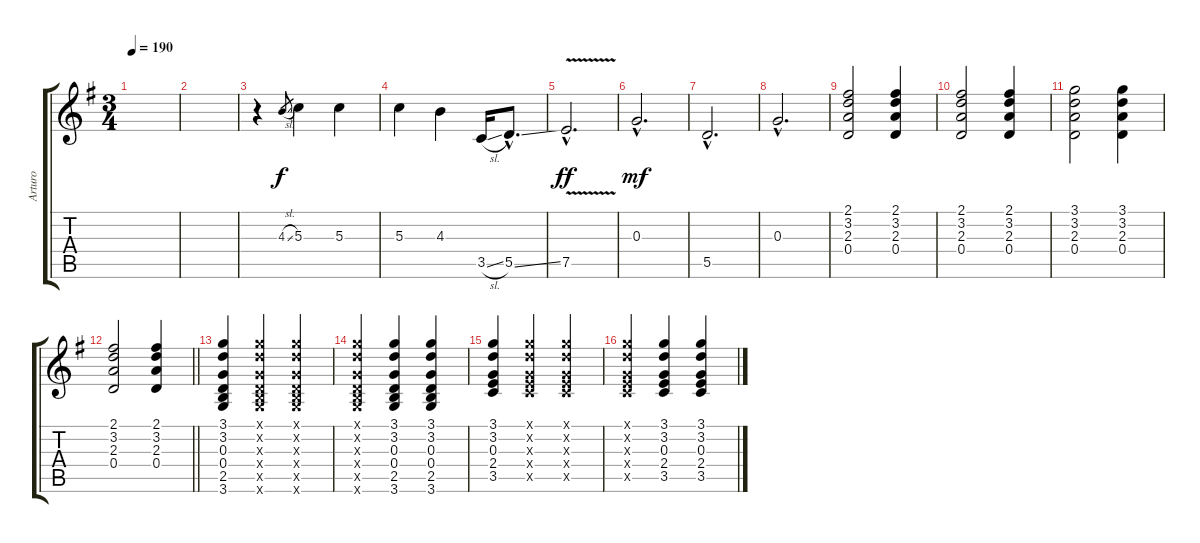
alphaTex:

\track ("Arturo" "Arturo") {instrument acousticguitarsteel}
\staff {score tabs}
\tuning (E4 B3 G3 D3 A2 E2) {hide}
\ts (3 4)
\tempo 190
\clef g2
\ks g
|
|
r.4 4.3{sl}.8{gr} 5.3.4 5.3.4 |
5.3.4 4.3.4 3.5{sl}.16 5.5{ss hac}.8{d} |
7.5{v hac}.2{d dy ff} |
0.3{hac}.2{d dy mf} |
5.5{hac}.2{d} |
0.3{hac}.2{d} |
(2.1 3.2 2.3 0.4).2 (2.1 3.2 2.3 0.4).4 |
(2.1 3.2 2.3 0.4).2 (2.1 3.2 2.3 0.4).4 |
(3.1 3.2 2.3 0.4).2 (3.1 3.2 2.3 0.4).4 |
\barLineRight lightlight
(2.1 3.2 2.3 0.4).2 (2.1 3.2 2.3 0.4).4 |
(3.1 3.2 0.3 0.4 2.5 3.6).4 (3.1{x} 3.2{x} 0.3{x} 0.4{x} 2.5{x} 3.6{x}).4 (3.1{x} 3.2{x} 0.3{x} 0.4{x} 2.5{x} 3.6{x}).4 |
(3.1{x} 3.2{x} 0.3{x} 0.4{x} 2.5{x} 3.6{x}).4 (3.1 3.2 0.3 0.4 2.5 3.6).4 (3.1 3.2 0.3 0.4 2.5 3.6).4 |
(3.1 3.2 0.3 2.4 3.5).4 (3.1{x} 3.2{x} 0.3{x} 2.4{x} 3.5{x}).4 (3.1{x} 3.2{x} 0.3{x} 2.4{x} 3.5{x}).4 |
(3.1{x} 3.2{x} 0.3{x} 2.4{x} 3.5{x}).4 (3.1 3.2 0.3 2.4 3.5).4 (3.1 3.2 0.3 2.4 3.5).4
